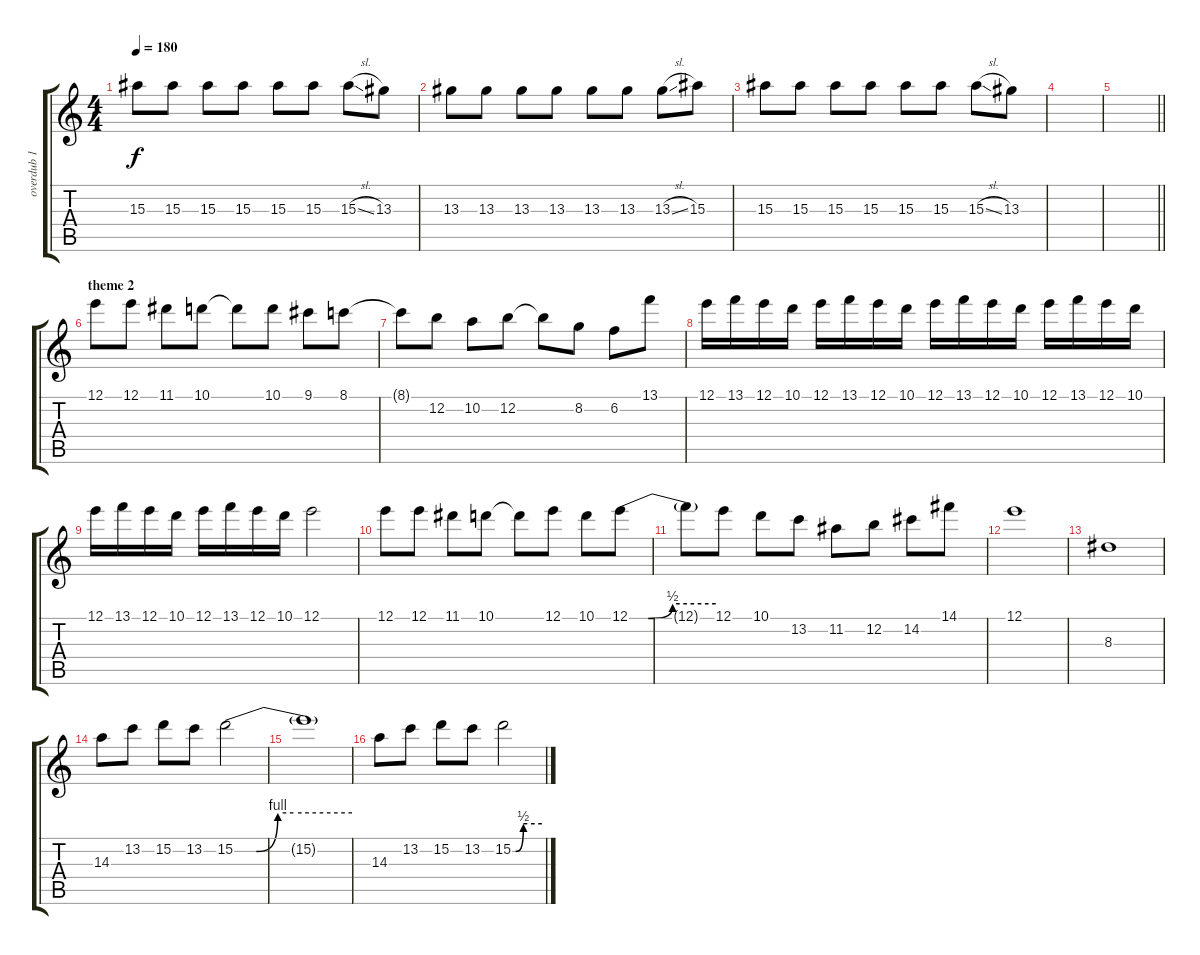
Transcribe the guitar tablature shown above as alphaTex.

\track ("overdub 1" "overdub 1") {instrument overdrivenguitar}
\staff {score tabs}
\tuning (E4 B3 G3 D3 A2 E2) {hide}
\ts (4 4)
\tempo 180
\clef g2
\ks c
15.3.8{dy f} 15.3.8 15.3.8 15.3.8 15.3.8 15.3.8 15.3{sl}.8 13.3.8 |
13.3.8 13.3.8 13.3.8 13.3.8 13.3.8 13.3.8 13.3{sl}.8 15.3.8 |
15.3.8 15.3.8 15.3.8 15.3.8 15.3.8 15.3.8 15.3{sl}.8 13.3.8 |
|
\barLineRight lightlight
|
\section ("" "theme 2")
12.1.8 12.1.8 11.1.8 10.1.8 10.1{t}.8 10.1.8 9.1.8 8.1.8 |
8.1{t}.8 12.2.8 10.2.8 12.2.8 12.2{t}.8 8.2.8 6.2.8 13.1.8 |
12.1.16 13.1.16 12.1.16 10.1.16 12.1.16 13.1.16 12.1.16 10.1.16 12.1.16 13.1.16 12.1.16 10.1.16 12.1.16 13.1.16 12.1.16 10.1.16 |
12.1.16 13.1.16 12.1.16 10.1.16 12.1.16 13.1.16 12.1.16 10.1.16 12.1.2 |
12.1.8 12.1.8 11.1.8 10.1.8 10.1{t}.8 12.1.8 10.1.8 12.1{be (custom 0 0 13 0 30 2 60 2)}.8 |
12.1{t}.8 12.1.8 10.1.8 13.2.8 11.2.8 12.2.8 14.2.8 14.1.8 |
12.1.1 |
8.3.1 |
14.3.8 13.2.8 15.2.8 13.2.8 15.2{be (custom 0 0 11 0 22 4 30 4 60 4)}.2 |
15.2{t}.1 |
14.3.8 13.2.8 15.2.8 13.2.8 15.2{be (custom 0 0 6 0 22 2 30 2 60 2)}.2
